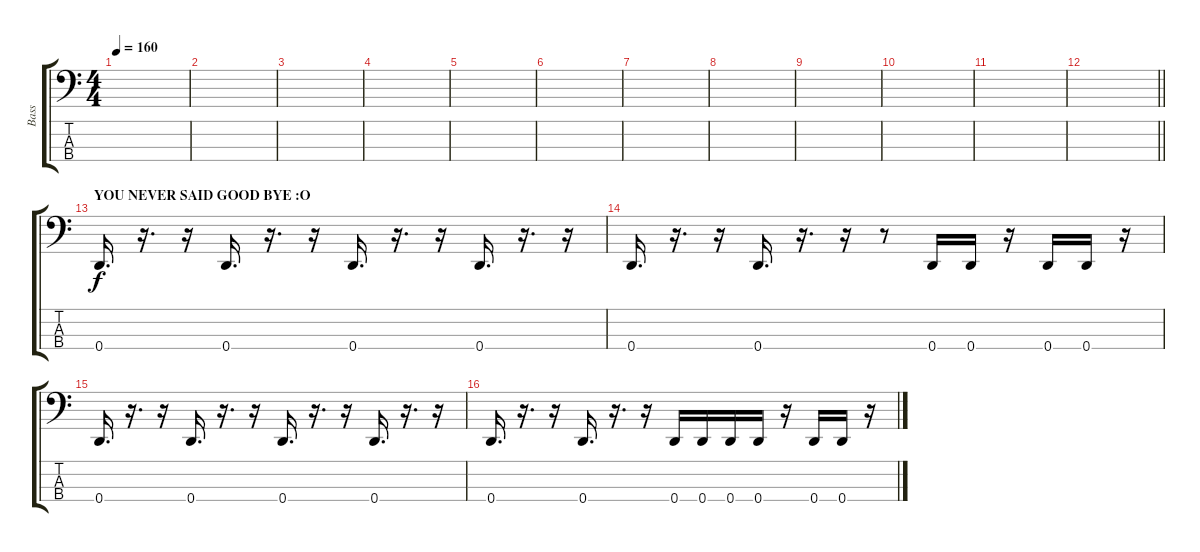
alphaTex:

\track ("Bass" "Bass") {instrument electricbasspick}
\staff {score tabs}
\tuning (G2 D2 A1 D1) {hide}
\ts (4 4)
\tempo 160
\clef f4
\ks c
|
|
|
|
|
|
|
|
|
|
|
\barLineRight lightlight
|
\section ("" "YOU NEVER SAID GOOD BYE :О")
0.4.16{d volume 12} r.16{d} r.16 0.4.16{d} r.16{d} r.16 0.4.16{d} r.16{d} r.16 0.4.16{d} r.16{d} r.16 |
0.4.16{d} r.16{d} r.16 0.4.16{d} r.16{d} r.16 r.8 0.4.16 0.4.16 r.16 0.4.16 0.4.16 r.16 |
0.4.16{d} r.16{d} r.16 0.4.16{d} r.16{d} r.16 0.4.16{d} r.16{d} r.16 0.4.16{d} r.16{d} r.16 |
0.4.16{d} r.16{d} r.16 0.4.16{d} r.16{d} r.16 0.4.16 0.4.16 0.4.16 0.4.16 r.16 0.4.16 0.4.16 r.16
